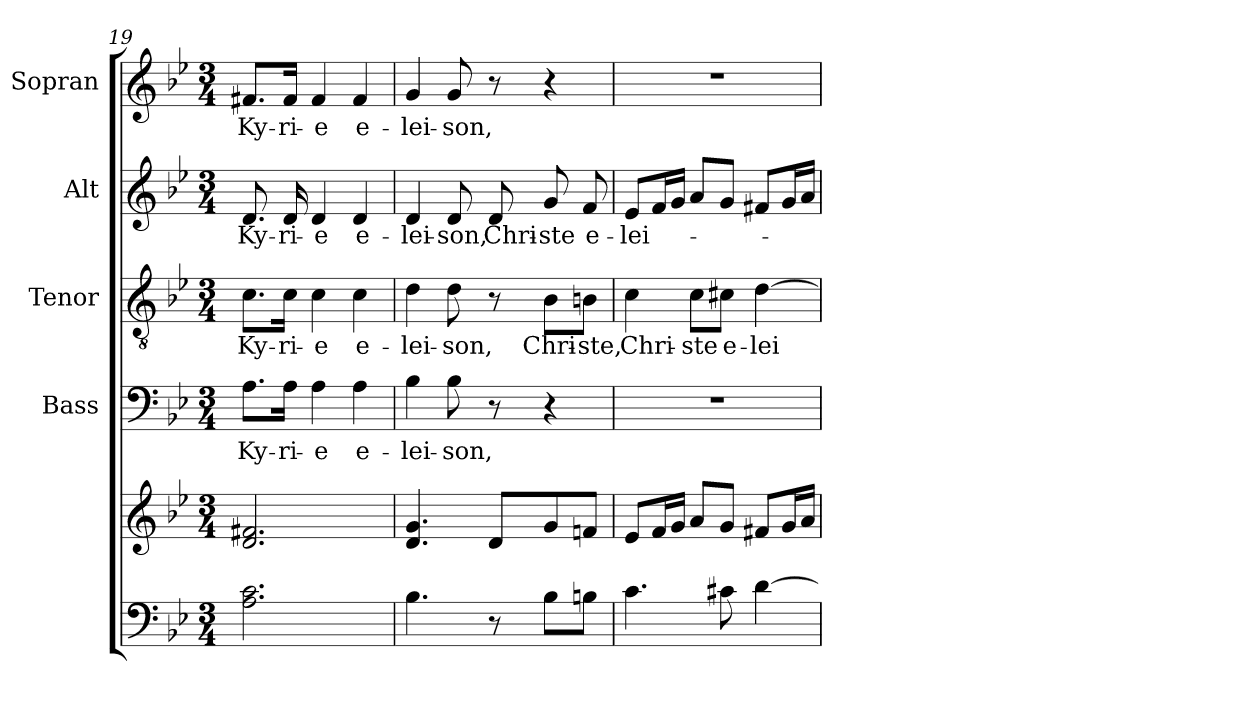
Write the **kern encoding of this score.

**kern	**kern	**kern	**text	**kern	**text	**kern	**text	**kern	**text
*part5	*part5	*part4	*part4	*part3	*part3	*part2	*part2	*part1	*part1
*staff6	*staff5	*staff4	*staff4	*staff3	*staff3	*staff2	*staff2	*staff1	*staff1
*	*	*I"Bass	*	*I"Tenor	*	*I"Alt	*	*I"Sopran	*
*	*	*I'B.	*	*I'T.	*	*I'A.	*	*I'S.	*
*clefF4	*clefG2	*clefF4	*	*clefGv2	*	*clefG2	*	*clefG2	*
*k[b-e-]	*k[b-e-]	*k[b-e-]	*	*k[b-e-]	*	*k[b-e-]	*	*k[b-e-]	*
*B-:	*B-:	*B-:	*	*B-:	*	*B-:	*	*B-:	*
*M3/4	*M3/4	*M3/4	*	*M3/4	*	*M3/4	*	*M3/4	*
=19	=19	=19	=19	=19	=19	=19	=19	=19	=19
!	!	!	!LO:LY:b	!	!LO:LY:b	!	!LO:LY:b	!	!LO:LY:b
2.A\ 2.c\	2.d/ 2.f#X/	8.A\L	Ky-	8.c\L	Ky-	8.d/	Ky-	8.f#X/L	Ky-
!	!	!	!LO:LY:b	!	!LO:LY:b	!	!LO:LY:b	!	!LO:LY:b
.	.	16A\Jk	-ri-	16c\Jk	-ri-	16d/	-ri-	16f#/Jk	-ri-
!	!	!	!LO:LY:b	!	!LO:LY:b	!	!LO:LY:b	!	!LO:LY:b
.	.	4A\	-e	4c\	-e	4d/	-e	4f#/	-e
!	!	!	!LO:LY:b	!	!LO:LY:b	!	!LO:LY:b	!	!LO:LY:b
.	.	4A\	e-	4c\	e-	4d/	e-	4f#/	e-
=20	=20	=20	=20	=20	=20	=20	=20	=20	=20
!	!	!	!LO:LY:b	!	!LO:LY:b	!	!LO:LY:b	!	!LO:LY:b
4.B-\	4.d/ 4.g/	4B-\	-lei-	4d\	-lei-	4d/	-lei-	4g/	-lei-
!	!	!	!LO:LY:b	!	!LO:LY:b	!	!LO:LY:b	!	!LO:LY:b
.	.	8B-\	-son,	8d\	-son,	8d/	-son,	8g/	-son,
!	!	!	!	!	!	!	!LO:LY:b	!	!
8r	8d/L	8r	.	8r	.	8d/	Chri-	8r	.
!	!	!	!	!	!LO:LY:b	!	!LO:LY:b	!	!
8B-\L	8g/	4r	.	8B-\L	Chri-	8g/	-ste	4r	.
!	!	!	!	!	!LO:LY:b	!	!LO:LY:b	!	!
8Bn\J	8fn/J	.	.	8Bn\J	-ste,	8f/	e-	.	.
!!LO:LB:g=z
=21	=21	=21	=21	=21	=21	=21	=21	=21	=21
!	!	!	!	!	!LO:LY:b	!	!LO:LY:b	!	!
4.c\	8e-/L	2.r	.	4c\	Chri-	8e-/L	-lei-	2.r	.
.	16f/L	.	.	.	.	16f/L	.	.	.
.	16g/JJ	.	.	.	.	16g/JJ	.	.	.
!	!	!	!	!	!LO:LY:b	!	!	!	!
.	8a/L	.	.	8c\L	-ste	8a/L	.	.	.
!	!	!	!	!	!LO:LY:b	!	!	!	!
8c#X\	8g/J	.	.	8c#X\J	e-	8g/J	.	.	.
!	!	!	!	!	!LO:LY:b	!	!	!	!
[4d\	8f#X/L	.	.	[4d\	-lei-	8f#X/L	.	.	.
.	16g/L	.	.	.	.	16g/L	.	.	.
.	16a/JJ	.	.	.	.	16a/JJ	.	.	.
=	=	=	=	=	=	=	=	=	=
*-	*-	*-	*-	*-	*-	*-	*-	*-	*-
